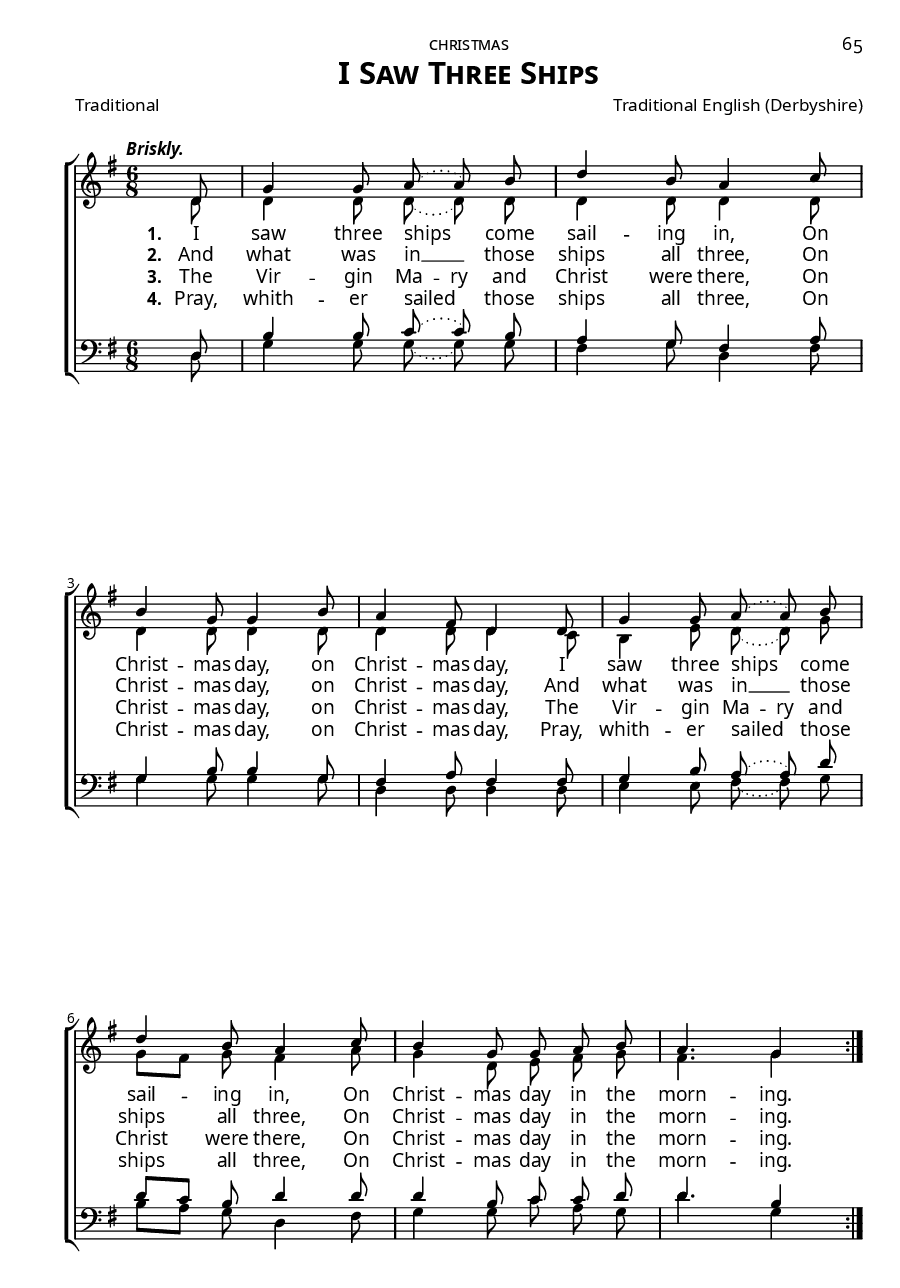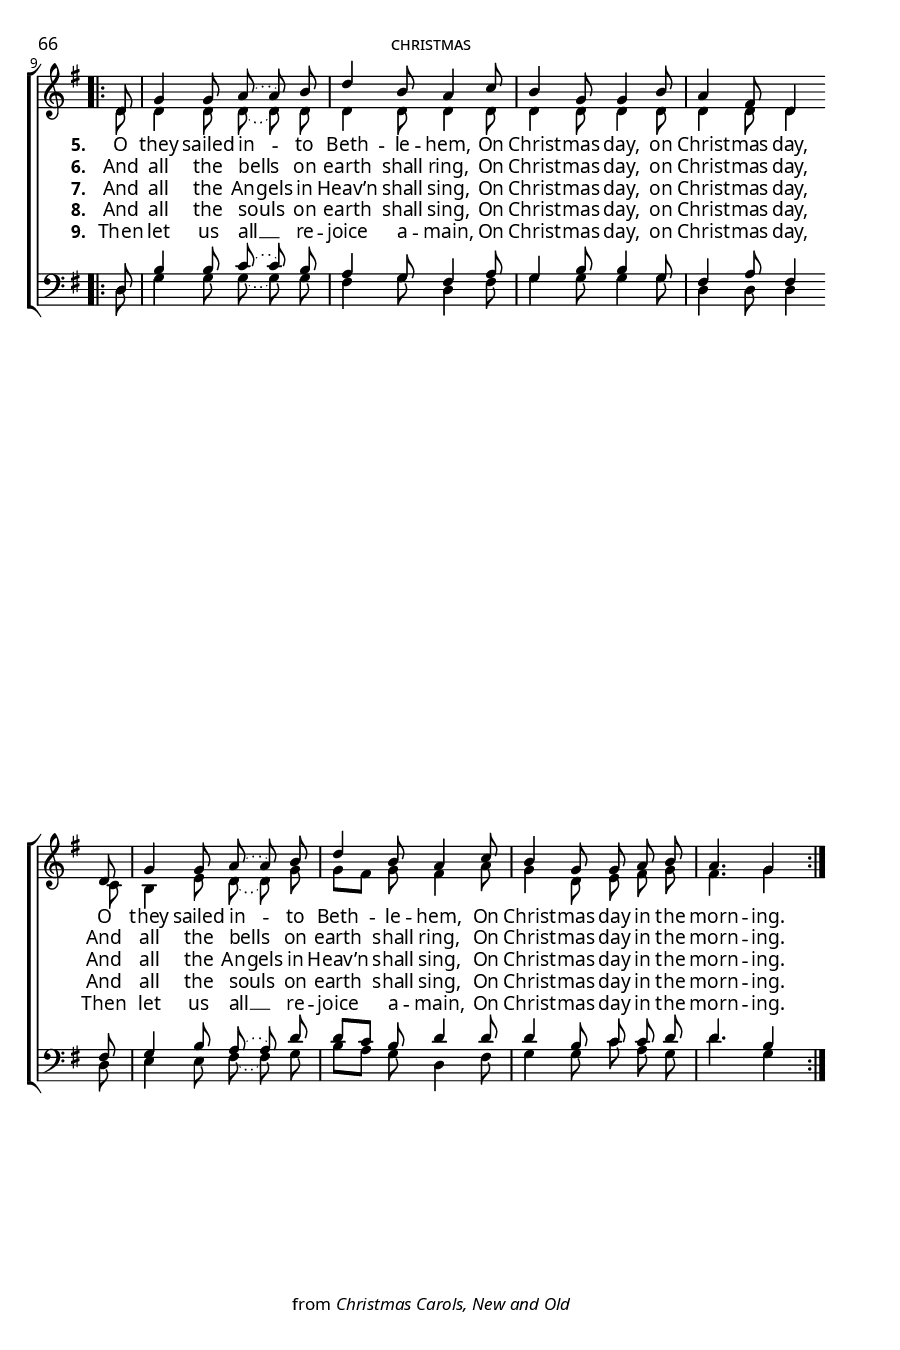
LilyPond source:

\version "2.14.2"
\include "util.ly"
\header {
  title = \markup{\override #'(font-name . "Garamond Premier Pro Semibold"){ \abs-fontsize #15 \smallCapsOldStyle"I Saw Three Ships"}}
  poet = \markup\oldStyleNum"Traditional"
  composer = \markup\oldStyleNum"Traditional English (Derbyshire)"
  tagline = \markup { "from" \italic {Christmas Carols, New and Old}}
}
\paper {
  paper-height = 9\in
  paper-width = 6\in
  indent = 0\in
  %system-system-spacing = #'((basic-distance . 10) (padding . 0))
  %system-system-spacing =
  %  #'((basic-distance . 0)
  %     (minimum-distance . 0)
  %     (padding . -0.35)
  %     (stretchability . 100))
  ragged-last-bottom = ##f
  ragged-bottom = ##f
  two-sided = ##t
  inner-margin = 0.5\in
  outer-margin = 0.25\in
  top-margin = 0.25\in
  bottom-margin = 0.25\in
  first-page-number = #065
  print-first-page-number = ##t
  headerLine = \markup{\override #'(font-name . "Garamond Premier Pro") \smallCapsOldStyle"christmas"}
  oddHeaderMarkup = \markup\fill-line{
     \override #'(font-name . "Garamond Premier Pro")\abs-fontsize #8.5
     \combine 
        \fill-line{"" \on-the-fly #print-page-number-check-first
        \oldStylePageNum""
        }
        \fill-line{\headerLine}
  }
  evenHeaderMarkup = \markup {
     \override #'(font-name . "Garamond Premier Pro")\abs-fontsize #8.5
     \combine
        \on-the-fly #print-page-number-check-first
        \oldStylePageNum""
        \fill-line{\headerLine}
  }
}
#(set-global-staff-size 15) \paper{ #(define fonts (make-pango-font-tree "GoudyOlSt BT" "Garamond Premier Pro" "Garamond Premier Pro" (/ 15 20))) }
global = {
  \key g \major
  \time 6/8
  \autoBeamOff
  \override DynamicLineSpanner #'staff-padding = #0.0
  \override DynamicLineSpanner #'Y-extent = #'(-1 . 1)
  \override DynamicText #'X-offset = #-6
}

sopMusic = \relative c' {
    \repeat volta 2 {
    \partial 8 d8 |
    \slurDotted  g4 g8\noBeam a\noBeam( a\noBeam) b |
    d4 b8 a4 c8 |
    
    b4 g8 g4 b8 |
    a4 fis8 d4 \bar"" d8 |
    g4 g8\noBeam a\noBeam( a\noBeam) b |
    
    d4 b8 a4 c8 |
    b4 g8\noBeam g\noBeam a\noBeam b |
    \partial 8*5 a4. g4 \break
  }
}
sopWords = \lyricmode {
  
}

altoMusic = \relative c' {
  d8 |
  \slurDotted d4 d8 d\noBeam( d\noBeam) d |
  d4 d8 d4 d8 |
  
  d4 d8 d4 d8 |
  d4 d8 d4 c8 |
  b4 e8 d\noBeam( d\noBeam) g |
  \slurSolid g[ fis] g8 fis4 a8 |
  g4 d8\noBeam e\noBeam fis\noBeam g |
  fis4. g4
}
altoWords = \lyricmode {
  \dropLyricsIX
  \set stanza = #"1. "
  \set ignoreMelismata = ##t
  I saw three ships _ come sail -- ing in,
  On Christ -- mas day, on Christ -- mas day,
  I saw three ships _ come sail -- ing in,
  On Christ -- mas day in the morn -- ing.
  
  
  \set stanza = #"5. "
  \set ignoreMelismata = ##t
  O they sailed in -- _ to Beth -- le -- hem,
  On Christ -- mas day, on Christ -- mas day,
  O they sailed in -- _ to Beth -- le -- hem,
  On Christ -- mas day in the morn -- ing.
}
altoWordsII = \lyricmode {
  \dropLyricsIX
  \set stanza = #"2. "
  \set ignoreMelismata = ##t
  And what was in __ _ those ships all three,
  On Christ -- mas day, on Christ -- mas day,
  And what was in __ _ those ships all three,
  On Christ -- mas day in the morn -- ing.
  
  
  \set stanza = #"6. "
  \set ignoreMelismata = ##t
  And all the bells _ on earth shall ring,
  On Christ -- mas day, on Christ -- mas day,
  And all the bells _ on earth shall ring,
  On Christ -- mas day in the morn -- ing.
}
altoWordsIII = \lyricmode {
  \dropLyricsIX
  \set stanza = #"3. "
  \set ignoreMelismata = ##t
  The Vir -- gin Ma -- ry and Christ were there,
  On Christ -- mas day, on Christ -- mas day,
  The Vir -- gin Ma -- ry and Christ were there,
  On Christ -- mas day in the morn -- ing.
  
  
  \set stanza = #"7. "
  \set ignoreMelismata = ##t
  And all the An -- gels in Heav’n shall sing,
  On Christ -- mas day, on Christ -- mas day,
  And all the An -- gels in Heav’n shall sing,
  On Christ -- mas day in the morn -- ing.
}
altoWordsIV = \lyricmode {
  \dropLyricsIX
  \set stanza = #"4. "
  \set ignoreMelismata = ##t
  Pray, whith -- er sailed _ those ships all three,
  On Christ -- mas day, on Christ -- mas day,
  Pray, whith -- er sailed _ those ships all three,
  On Christ -- mas day in the morn -- ing.
  
  \set stanza = #"8. "
  \set ignoreMelismata = ##t
  And all the souls _ on earth shall sing,
  On Christ -- mas day, on Christ -- mas day,
  And all the souls _ on earth shall sing,
  On Christ -- mas day in the morn -- ing.
}
altoWordsV = \lyricmode {
  \dropLyricsIX
  \repeat unfold 32 \skip1
  \set stanza = #"9. "
  \set ignoreMelismata = ##t
  Then let us all __ _ re -- joice a -- main,
  On Christ -- mas day, on Christ -- mas day,
  Then let us all __ _ re -- joice a -- main,
  On Christ -- mas day in the morn -- ing.
}
altoWordsVI = \lyricmode {
}
altoWordsVII = \lyricmode {
}
altoWordsVIII = \lyricmode {
}
altoWordsIX = \lyricmode {
}

tenorMusic = \relative c {
  d8 |
  \slurDotted b'4 b8 c\noBeam( c\noBeam) b |
  a4 g8 fis4 a8 |
  
  g4 b8 b4 g8 |
  fis4 a8 fis4 fis8 |
  g4 b8 a\noBeam( a\noBeam) d |
  
  \slurSolid d[ c] b d4 d8 |
  d4 b8 c\noBeam c\noBeam d |
  d4. b4
}
tenorWords = \lyricmode {

}

bassMusic = \relative c {
  d8 |
  \slurDotted g4 g8 g\noBeam( g\noBeam) g |
  fis4 g8 d4 fis8 |
  
  g4 g8 g4 g8 |
  d4 d8 d4 d8 |
  e4 e8 fis\noBeam( fis\noBeam) g |
  
  \slurSolid b[ a] g d4 fis8 |
  g4 g8 c\noBeam a\noBeam g |
  d'4. g,4
}
bassWords = \lyricmode {

}

\score {
  <<
   \new ChoirStaff <<
%    \new Lyrics = sopranos \with { \override VerticalAxisGroup #'nonstaff-relatedstaff-spacing = #'((basic-distance . 1)) }
    \new Staff = women <<
      \new Voice = "sopranos" { \voiceOne << \global {\tempo \markup\italic"Briskly." \sopMusic \sopMusic} >> }
      \new Voice = "altos" { \voiceTwo << \global \repeat unfold2 \altoMusic >> }
    >>
    \new Lyrics \with { alignAboveContext = #"women" \override VerticalAxisGroup #'nonstaff-relatedstaff-spacing = #'((basic-distance . 1))} \lyricsto "sopranos" \sopWords
    \new Lyrics = "altosIX"  \with { alignBelowContext = #"women" } \lyricsto "sopranos" \altoWordsIX
    \new Lyrics = "altosVIII"  \with { alignBelowContext = #"women" } \lyricsto "sopranos" \altoWordsVIII
    \new Lyrics = "altosVII"  \with { alignBelowContext = #"women" } \lyricsto "sopranos" \altoWordsVII
    \new Lyrics = "altosVI"  \with { alignBelowContext = #"women" } \lyricsto "sopranos" \altoWordsVI
    \new Lyrics = "altosV"  \with { alignBelowContext = #"women" } \lyricsto "sopranos" \altoWordsV
    \new Lyrics = "altosIV"  \with { alignBelowContext = #"women" } \lyricsto "sopranos" \altoWordsIV
    \new Lyrics = "altosIII"  \with { alignBelowContext = #"women" } \lyricsto "sopranos" \altoWordsIII
    \new Lyrics = "altosII"  \with { alignBelowContext = #"women" } \lyricsto "sopranos" \altoWordsII
    \new Lyrics = "altos"  \with { alignBelowContext = #"women" \override VerticalAxisGroup #'nonstaff-relatedstaff-spacing = #'((padding . -0.7)) } \lyricsto "sopranos" \altoWords
   \new Staff = men <<
      \clef bass
      \new Voice = "tenors" { \voiceOne << \global \repeat unfold2 \tenorMusic >> }
      \new Voice = "basses" { \voiceTwo << \global \repeat unfold2 \bassMusic >> }
    >>
    \new Lyrics \with { alignAboveContext = #"men" \override VerticalAxisGroup #'nonstaff-relatedstaff-spacing = #'((basic-distance . 1)) } \lyricsto "tenors" \tenorWords
    \new Lyrics \with { alignBelowContext = #"men" \override VerticalAxisGroup #'nonstaff-relatedstaff-spacing = #'((basic-distance . 1)) } \lyricsto "basses" \bassWords
  >>
%    \new PianoStaff << \new Staff { \new Voice { \pianoRH } } \new Staff { \clef "bass" \pianoLH } >>
  >>
  \layout {
    \context {
      \Score
      %\override SpacingSpanner #'base-shortest-duration = #(ly:make-moment 1 8)
      %\override SpacingSpanner #'common-shortest-duration = #(ly:make-moment 1 4)
    }
    \context {
      % Remove all empty staves
      % \Staff \RemoveEmptyStaves \override VerticalAxisGroup #'remove-first = ##t
    }
  }
}
